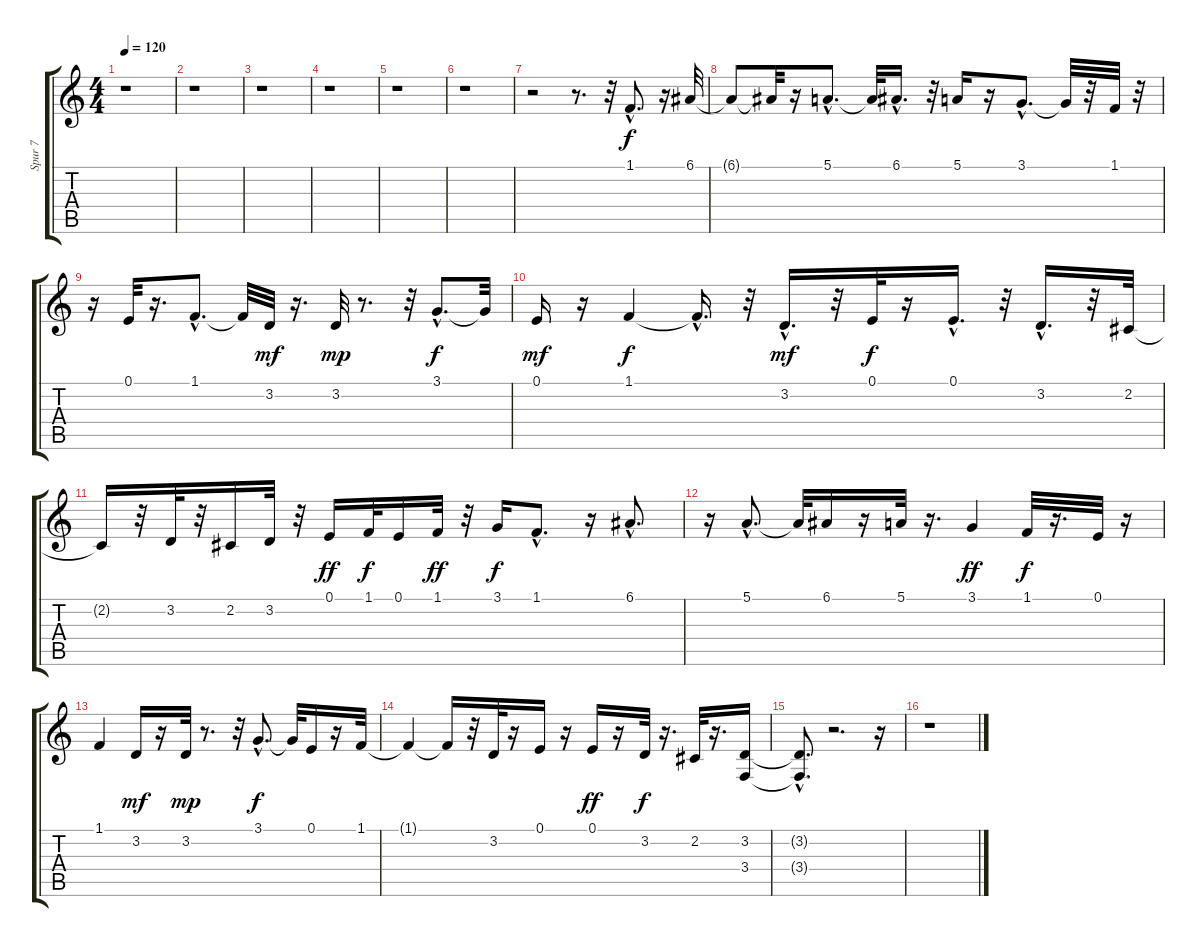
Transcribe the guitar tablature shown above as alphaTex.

\track ("Spur 7" "Spur 7") {instrument marimba}
\staff {score tabs}
\tuning (E4 B3 G3 D3 A2 E2) {hide}
\ts (4 4)
\tempo 120
\clef g2
\ks c
r.1{dy f} |
r.1 |
r.1 |
r.1 |
r.1 |
r.1 |
r.2 r.8{d} r.32 1.1{hac}.8{d} r.16 6.1.32 |
6.1{t}.8 6.1{t}.32 r.16 5.1{hac}.8{d} 5.1{t}.32 6.1{hac}.16{d} r.32 5.1.16 r.16 3.1{hac}.8{d} 3.1{t}.32 r.32 1.1.32 r.32 |
r.16 0.1.32 r.16{d} 1.1{hac}.8{d} 1.1{t}.32 3.2.32{dy mf} r.16{d} 3.2.32{dy mp} r.8{d} r.32 3.1{hac}.8{d dy f} 3.1{t}.32 |
0.1.16{dy mf} r.16 1.1.4{dy f} 1.1{hac t}.16{d} r.32 3.2{hac}.16{d dy mf} r.32 0.1.32{dy f} r.16 0.1{hac}.16{d} r.32 3.2{hac}.16{d} r.32 2.2.32 |
2.2{t}.16 r.32 3.2.32 r.32 2.2.16 3.2.32 r.32 0.1.16{dy ff} 1.1.32{dy f} 0.1.16 1.1.32{dy ff} r.32 3.1.16{dy f} 1.1{hac}.8{d} r.16 6.1{hac}.8{d} |
r.16 5.1{hac}.8{d} 5.1{t}.32 6.1.16 r.16 5.1.32 r.16{d} 3.1.4{dy ff} 1.1.32{dy f} r.16{d} 0.1.32 r.16 |
1.1.4 3.2.16{dy mf} r.16 3.2.32{dy mp} r.8{d} r.32 3.1{hac}.8{d dy f} 3.1{t}.32 0.1.16 r.16 1.1.32 |
1.1{t}.4 1.1{t}.16 r.32 3.2.32 r.16 0.1.16 r.16 0.1.16{dy ff} r.16 3.2.32{dy f} r.16{d} 2.2.32 r.16{d} (3.2 3.4).16 |
(3.2{t} 3.4{hac t}).8{d} r.2{d} r.16 |
r.1
